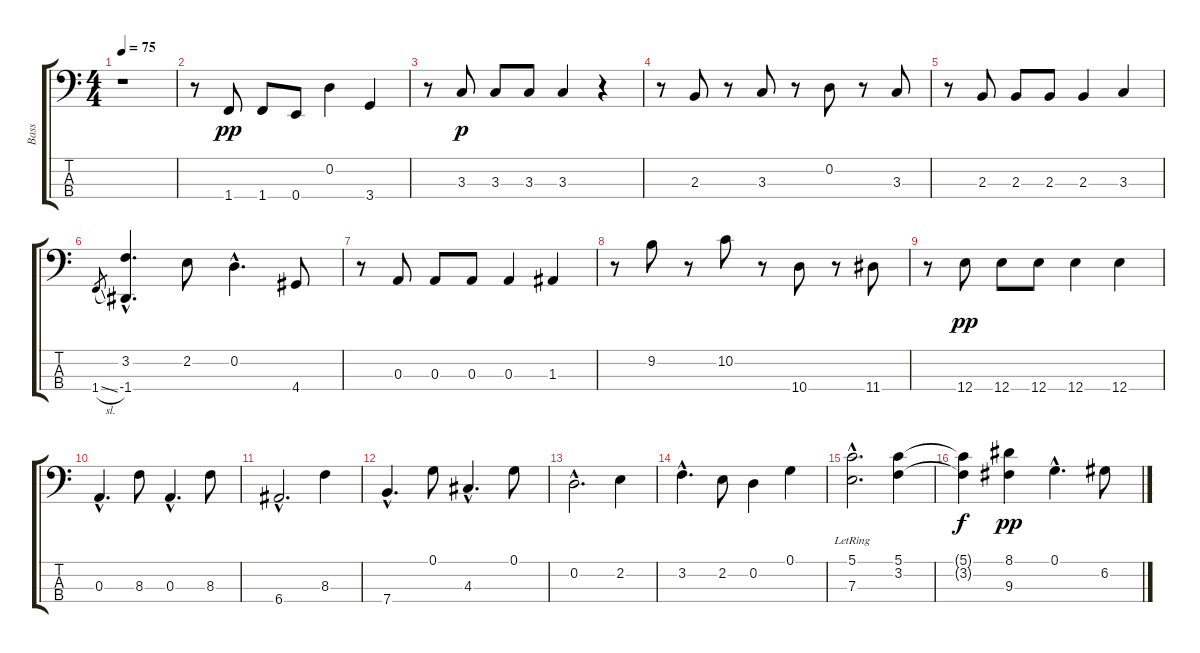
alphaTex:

\track ("Bass" "Bass") {instrument electricbassfinger}
\staff {score tabs}
\tuning (G2 D2 A1 E1) {hide}
\ts (4 4)
\tempo 75
\tempo 88
\tempo 75
\clef f4
\ks c
r.1{dy pp instrument electricbassfinger} |
r.8 1.4.8 1.4.8 0.4.8 0.2.4 3.4.4 |
r.8 3.3.8{dy p} 3.3.8 3.3.8 3.3.4 r.4 |
r.8 2.3.8 r.8 3.3.8 r.8 0.2.8 r.8 3.3.8 |
r.8 2.3.8 2.3.8 2.3.8 2.3.4 3.3.4 |
1.4{sl}.8{gr} (3.2{hac} -1.4{hac}).4{d} 2.2.8 0.2{hac}.4{d} 4.4.8 |
r.8 0.3.8 0.3.8 0.3.8 0.3.4 1.3.4 |
r.8 9.2.8 r.8 10.2.8 r.8 10.4.8 r.8 11.4.8 |
r.8 12.4.8{dy pp} 12.4.8 12.4.8 12.4.4 12.4.4 |
0.3{hac}.4{d} 8.3.8 0.3{hac}.4{d} 8.3.8 |
6.4{hac}.2{d} 8.3.4 |
7.4{hac}.4{d} 0.1.8 4.3{hac}.4{d} 0.1.8 |
0.2{hac}.2{d} 2.2.4 |
3.2{hac}.4{d} 2.2.8 0.2.4 0.1.4 |
(5.1{hac} 7.3{hac lr}).2{d} (5.1 3.2).4 |
(5.1{t} 3.2{t}).4{dy f} (8.1 9.3).4{dy pp} 0.1{hac}.4{d} 6.2.8
